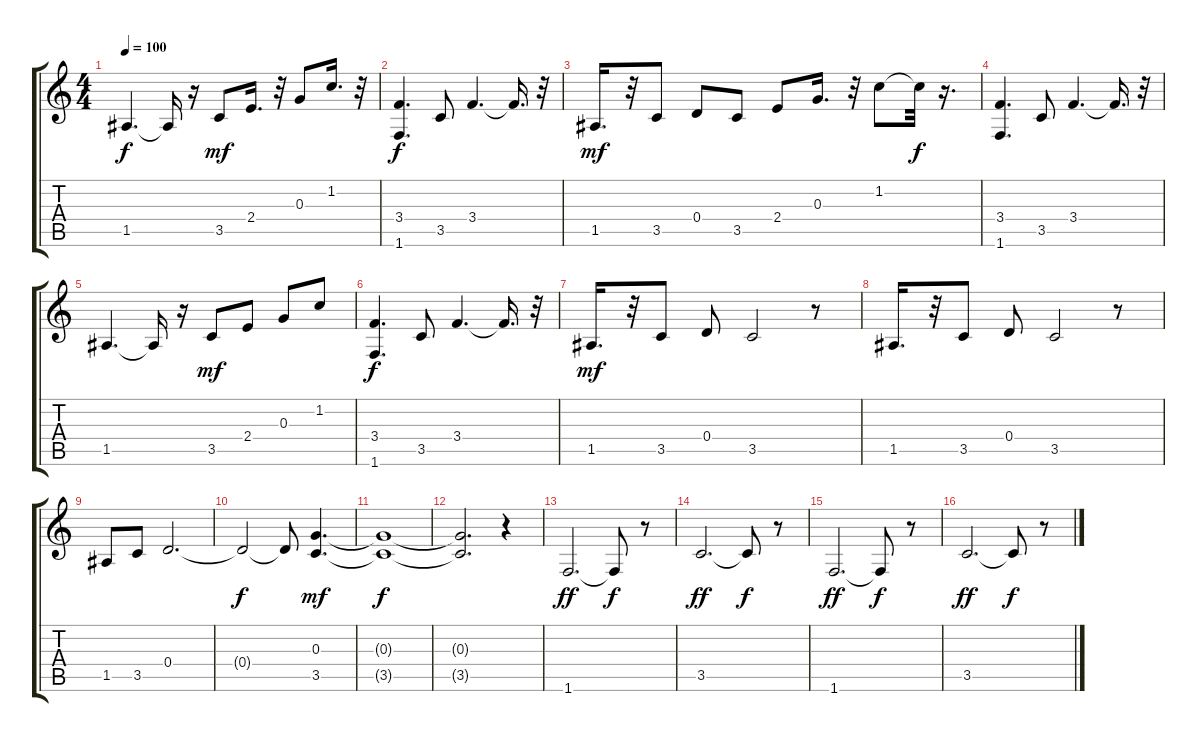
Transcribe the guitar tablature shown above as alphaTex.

\track "" {mute instrument acousticguitarsteel}
\staff {score tabs}
\tuning (E4 B3 G3 D3 A2 E2) {hide}
\ts (4 4)
\tempo 100
\clef g2
\ks c
1.5.4{d dy f} 1.5{t}.16 r.16 3.5.8{dy mf} 2.4.16{d} r.32 0.3.8 1.2.16{d} r.32 |
(3.4 1.6).4{d dy f} 3.5.8 3.4.4{d} 3.4{t}.16{d} r.32 |
1.5.16{d dy mf} r.32 3.5.8 0.4.8 3.5.8 2.4.8 0.3.16{d} r.32 1.2.8 1.2{t}.32{dy f} r.16{d} |
(3.4 1.6).4{d} 3.5.8 3.4.4{d} 3.4{t}.16{d} r.32 |
1.5.4{d} 1.5{t}.16 r.16 3.5.8{dy mf} 2.4.8 0.3.8 1.2.8 |
(3.4 1.6).4{d dy f} 3.5.8 3.4.4{d} 3.4{t}.16{d} r.32 |
1.5.16{d dy mf} r.32 3.5.8 0.4.8 3.5.2 r.8 |
1.5.16{d} r.32 3.5.8 0.4.8 3.5.2 r.8 |
1.5.8 3.5.8 0.4.2{d} |
0.4{t}.2{dy f} 0.4{t}.8 (0.3 3.5).4{d dy mf} |
(0.3{t} 3.5{t}).1{dy f} |
(0.3{t} 3.5{t}).2{d} r.4 |
1.6.2{d dy ff} 1.6{t}.8{dy f} r.8 |
3.5.2{d dy ff} 3.5{t}.8{dy f} r.8 |
1.6.2{d dy ff} 1.6{t}.8{dy f} r.8 |
3.5.2{d dy ff} 3.5{t}.8{dy f} r.8
